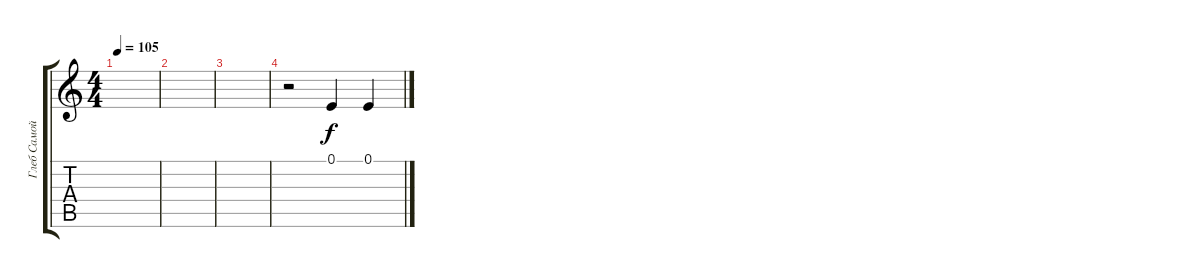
\track ("Глеб Самойлов (fx)" "Глеб Самой") {instrument fx5brightness}
\staff {score tabs}
\tuning (E4 B3 G3 D3 A2 E2) {hide}
\ts (4 4)
\tempo 105
\clef g2
\ks c
|
|
|
r.2{instrument fx2soundtrack} 0.1.4 0.1.4
